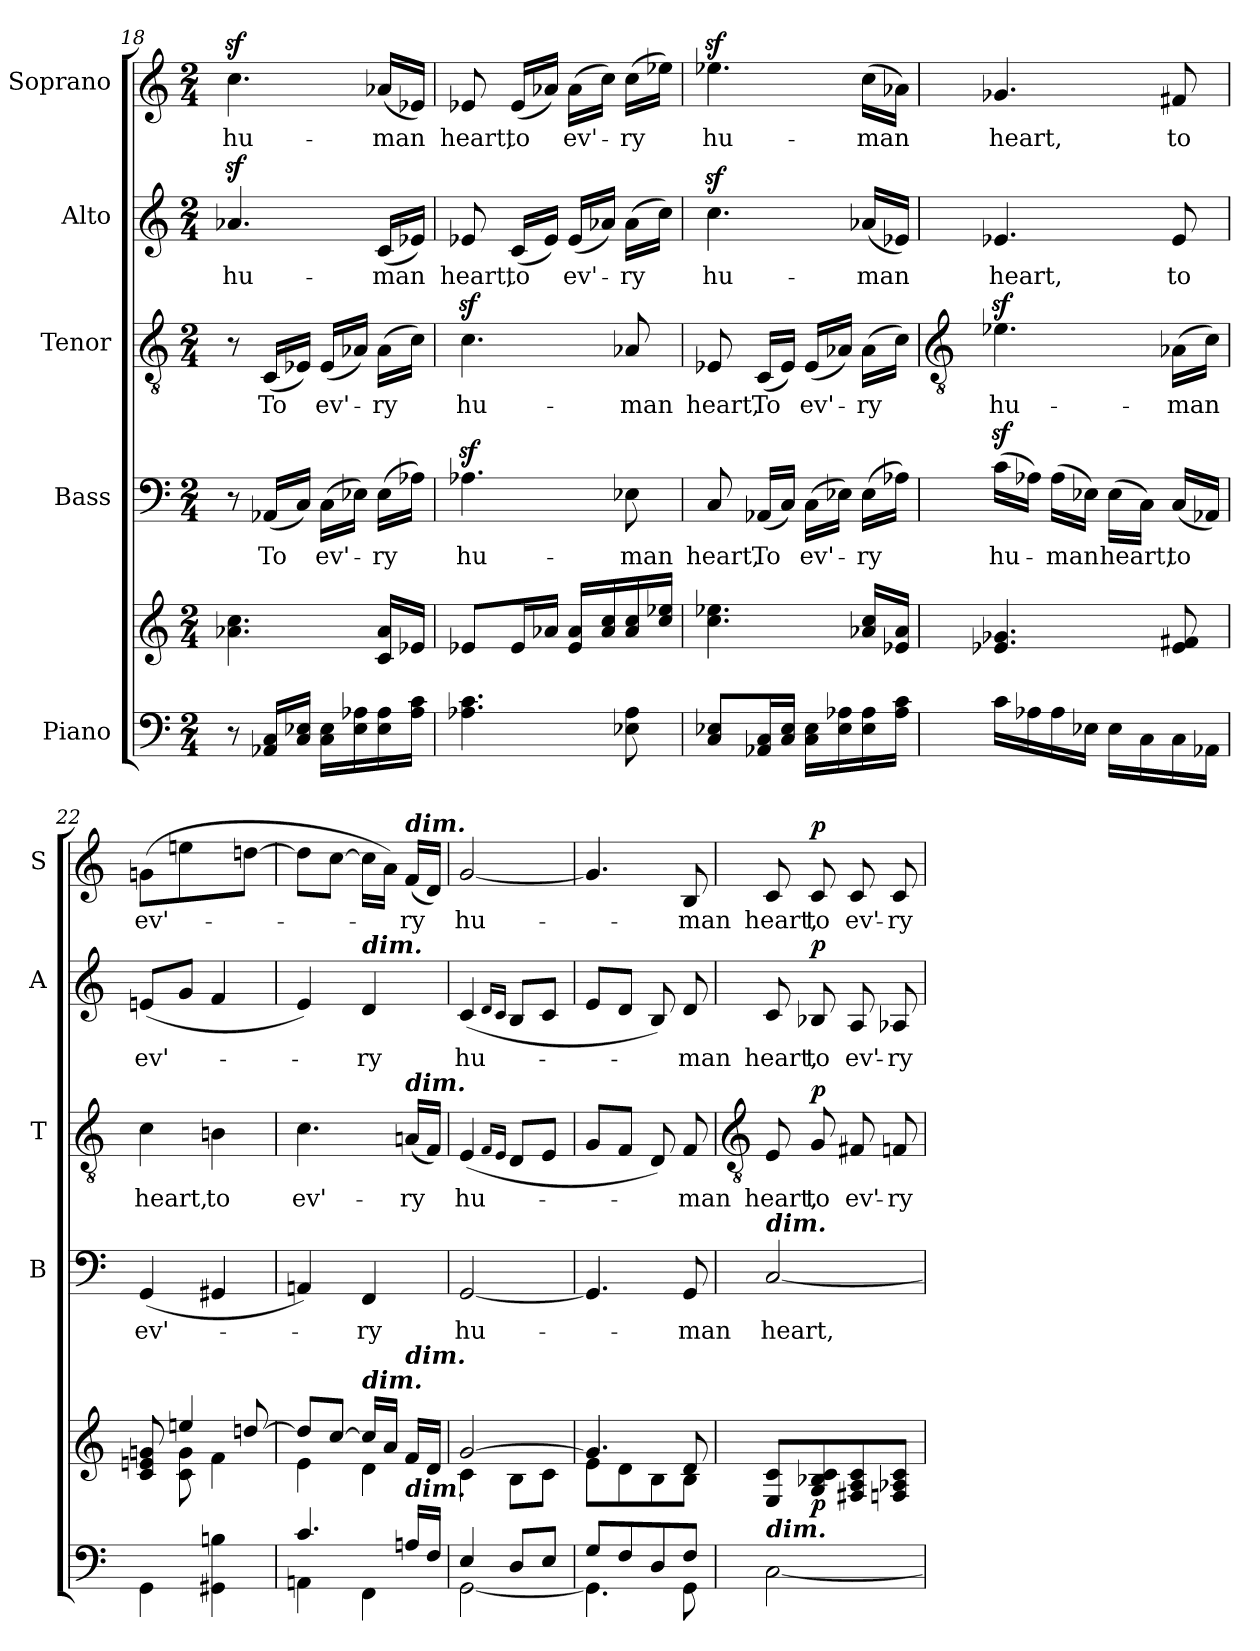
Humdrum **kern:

**kern	**kern	**dynam	**kern	**text	**kern	**text	**dynam	**kern	**text	**dynam	**kern	**text	**dynam
*part5	*part5	*part5	*part4	*part4	*part3	*part3	*part3	*part2	*part2	*part2	*part1	*part1	*part1
*staff6	*staff5	*staff5/6	*staff4	*staff4	*staff3	*staff3	*staff3	*staff2	*staff2	*staff2	*staff1	*staff1	*staff1
*I"Piano	*	*	*I"Bass	*	*I"Tenor	*	*	*I"Alto	*	*	*I"Soprano	*	*
*	*	*	*I'B	*	*I'T	*	*	*I'A	*	*	*I'S	*	*
*clefF4	*clefG2	*	*clefF4	*	*clefGv2	*	*	*clefG2	*	*	*clefG2	*	*
*k[]	*k[]	*	*k[]	*	*k[]	*	*	*k[]	*	*	*k[]	*	*
*C:	*C:	*	*C:	*	*C:	*	*	*C:	*	*	*C:	*	*
*M2/4	*M2/4	*	*M2/4	*	*M2/4	*	*	*M2/4	*	*	*M2/4	*	*
=18	=18	=18	=18	=18	=18	=18	=18	=18	=18	=18	=18	=18	=18
!	!	!	!	!	!	!	!	!	!LO:LY:b	!	!	!LO:LY:b	!
8r	4.a-X 4.cc	.	8r	.	8r	.	.	4.a-Xz<	hu-	.	4.ccz<	hu-	.
!	!	!	!	!LO:LY:b	!	!LO:LY:b	!	!	!	!	!	!	!
16AA-X 16CLL	.	.	(<16AA-XLL	To	(<16CLL	To	.	.	.	.	.	.	.
16C 16E-XJJ	.	.	16CJJ)	.	16E-XJJ)	.	.	.	.	.	.	.	.
!	!	!	!	!LO:LY:b	!	!LO:LY:b	!	!	!	!	!	!	!
16C 16E-LL	.	.	(>16CLL	ev'-	(<16E-LL	ev'-	.	.	.	.	.	.	.
16E- 16A-X	.	.	16E-XJJ)	.	16A-XJJ)	.	.	.	.	.	.	.	.
!	!	!	!	!LO:LY:b	!	!LO:LY:b	!	!	!LO:LY:b	!	!	!LO:LY:b	!
16E- 16A-	16c 16a-LL	.	(>16E-LL	ry	(>16A-LL	ry	.	(<16cLL	-man	.	(<16a-XLL	-man	.
16A- 16cJJ	16e-XJJ	.	16A-XJJ)	.	16cJJ)	.	.	16e-XJJ)	.	.	16e-XJJ)	.	.
=19	=19	=19	=19	=19	=19	=19	=19	=19	=19	=19	=19	=19	=19
!	!	!	!	!LO:LY:b	!	!LO:LY:b	!	!	!LO:LY:b	!	!	!LO:LY:b	!
4.A-X 4.c	8e-XL	.	4.A-Xz<	hu-	4.cz<	hu-	.	8e-X	heart,	.	8e-X	heart,	.
!	!	!	!	!	!	!	!	!	!LO:LY:b	!	!	!LO:LY:b	!
.	16e-L	.	.	.	.	.	.	(<16cLL	to	.	(<16e-LL	to	.
.	16a-XJJ	.	.	.	.	.	.	16e-JJ)	.	.	16a-XJJ)	.	.
!	!	!	!	!	!	!	!	!	!LO:LY:b	!	!	!LO:LY:b	!
.	16e- 16a-LL	.	.	.	.	.	.	(<16e-LL	ev'-	.	(>16a-LL	ev'-	.
.	16a- 16cc	.	.	.	.	.	.	16a-XJJ)	.	.	16ccJJ)	.	.
!	!	!	!	!LO:LY:b	!	!LO:LY:b	!	!	!LO:LY:b	!	!	!LO:LY:b	!
8E-X 8A-	16a- 16cc	.	8E-X	-man	8A-X	-man	.	(>16a-LL	ry	.	(>16ccLL	ry	.
.	16cc 16ee-XJJ	.	.	.	.	.	.	16ccJJ)	.	.	16ee-XJJ)	.	.
=20	=20	=20	=20	=20	=20	=20	=20	=20	=20	=20	=20	=20	=20
!	!	!	!	!LO:LY:b	!	!LO:LY:b	!	!	!LO:LY:b	!	!	!LO:LY:b	!
8C 8E-XL	4.cc 4.ee-X	.	8C	heart,	8E-X	heart,	.	4.ccz<	hu-	.	4.ee-Xz<	hu-	.
!	!	!	!	!LO:LY:b	!	!LO:LY:b	!	!	!	!	!	!	!
16AA-X 16CL	.	.	(<16AA-XLL	To	(<16CLL	To	.	.	.	.	.	.	.
16C 16E-JJ	.	.	16CJJ)	.	16E-JJ)	.	.	.	.	.	.	.	.
!	!	!	!	!LO:LY:b	!	!LO:LY:b	!	!	!	!	!	!	!
16C 16E-LL	.	.	(>16CLL	ev'-	(<16E-LL	ev'-	.	.	.	.	.	.	.
16E- 16A-X	.	.	16E-XJJ)	.	16A-XJJ)	.	.	.	.	.	.	.	.
!	!	!	!	!LO:LY:b	!	!LO:LY:b	!	!	!LO:LY:b	!	!	!LO:LY:b	!
16E- 16A-	16a-X 16ccLL	.	(>16E-LL	ry	(>16A-LL	ry	.	(<16a-XLL	-man	.	(>16ccLL	-man	.
16A- 16cJJ	16e-X 16a-JJ	.	16A-XJJ)	.	16cJJ)	.	.	16e-XJJ)	.	.	16a-XJJ)	.	.
!!LO:LB:g=z
=21	=21	=21	=21	=21	=21	=21	=21	=21	=21	=21	=21	=21	=21
*	*	*	*	*	*clefGv2	*	*	*	*	*	*	*	*
!LO:N:vis=1	!	!	!	!LO:LY:b	!	!LO:LY:b	!	!	!LO:LY:b	!	!	!LO:LY:b	!
*^	*^	*	*	*	*	*	*	*	*	*	*	*	*
2ryy	16c\LL	4.e-X/ 4.g-X/	2ryy	.	(>16cz<LL	hu-	4.e-Xz<	hu-	.	4.e-X	heart,	.	4.g-X	heart,	.
.	16A-X\	.	.	.	16A-XJJ)	.	.	.	.	.	.	.	.	.	.
!	!	!	!	!	!	!LO:LY:b	!	!	!	!	!	!	!	!	!
.	16A-\	.	.	.	(>16A-LL	man	.	.	.	.	.	.	.	.	.
.	16E-X\JJ	.	.	.	16E-XJJ)	.	.	.	.	.	.	.	.	.	.
!	!	!	!	!	!	!LO:LY:b	!	!	!	!	!	!	!	!	!
.	16E-\LL	.	.	.	(>16E-LL	heart,	.	.	.	.	.	.	.	.	.
.	16C\	.	.	.	16CJJ)	.	.	.	.	.	.	.	.	.	.
!	!	!	!	!	!	!LO:LY:b	!	!LO:LY:b	!	!	!LO:LY:b	!	!	!LO:LY:b	!
.	16C\	8e-/ 8f#X/	.	.	(<16CLL	to	(>16A-XLL	-man	.	8e-	to	.	8f#X	to	.
.	16AA-X\JJ	.	.	.	16AA-XJJ)	.	16cJJ)	.	.	.	.	.	.	.	.
=22	=22	=22	=22	=22	=22	=22	=22	=22	=22	=22	=22	=22	=22	=22	=22
!LO:N:vis=1	!	!	!	!	!	!LO:LY:b	!	!LO:LY:b	!	!	!LO:LY:b	!	!	!LO:LY:b	!
2ryy	4GG\	8c/ 8en/ 8gn/	8ryy	.	(<4GG	ev'-	4c	heart,	.	(<8enL	ev'-	.	(>8gnL	ev'-	.
.	.	4een/	8c\ 8g\	.	.	.	.	.	.	8gJ	.	.	4een	.	.
!	!	!	!	!	!	!	!	!LO:LY:b	!	!	!	!	!	!	!
.	4GG#X\ 4Bn\	.	4f\	.	4GG#X	.	4Bn	to	.	4f	.	.	.	.	.
.	.	[8ddn/	.	.	.	.	.	.	.	.	.	.	[8ddnJ	.	.
=23	=23	=23	=23	=23	=23	=23	=23	=23	=23	=23	=23	=23	=23	=23	=23
!	!	!	!	!	!	!	!	!LO:LY:b	!	!	!	!	!	!	!
4.c/	4AAn\	8dd/L]	4e\	.	4AAn)	.	4.c	ev'-	.	4e)	.	.	8ddL]	.	.
.	.	[8cc/J	.	.	.	.	.	.	.	.	.	.	[8ccJ	.	.
!	!	!	!	!	!	!	!	!	!	!LO:TX:a:Bi:t=dim.	!	!	!	!	!
!	!	!LO:TX:a:Bi:t=dim.	!	!	!	!	!	!	!	!	!	!	!	!	!
!	!	!	!	!	!	!LO:LY:b	!	!	!	!	!LO:LY:b	!	!	!	!
.	4FF\	16cc/LL]	4d\	.	4FF	ry	.	.	.	4d	ry	.	16ccLL]	.	.
.	.	16a/JJ	.	.	.	.	.	.	.	.	.	.	16aJJ)	.	.
!	!	!	!	!	!	!	!	!	!	!	!	!	!LO:TX:a:Bi:t=dim.	!	!
!	!	!	!	!	!	!	!LO:TX:a:Bi:t=dim.	!	!	!	!	!	!	!	!
!	!	!LO:TX:a:Bi:t=dim.	!	!	!	!	!	!	!	!	!	!	!	!	!
!LO:TX:a:Bi:t=dim.	!	!	!	!	!	!	!	!	!	!	!	!	!	!	!
!	!	!	!	!	!	!	!	!LO:LY:b	!	!	!	!	!	!LO:LY:b	!
16An/LL	.	16f/LL	.	.	.	.	(<16AnLL	-ry	.	.	.	.	(<16fLL	ry	.
16F/JJ	.	16d/JJ	.	.	.	.	16FJJ)	.	.	.	.	.	16dJJ)	.	.
=24	=24	=24	=24	=24	=24	=24	=24	=24	=24	=24	=24	=24	=24	=24	=24
!	!	!	!	!	!	!LO:LY:b	!	!LO:LY:b	!	!	!LO:LY:b	!	!	!LO:LY:b	!
4E/	[2GG\	[2g/	4c\	.	[2GG	hu-	(<4E	hu-	.	(<4c	hu-	.	[2g	hu-	.
.	.	.	.	.	.	.	16qqFLL	.	.	16qqdLL	.	.	.	.	.
.	.	.	.	.	.	.	16qqEJJ	.	.	16qqcJJ	.	.	.	.	.
8D/L	.	.	8B\L	.	.	.	8DL	.	.	8BL	.	.	.	.	.
8E/J	.	.	8c\J	.	.	.	8EJ	.	.	8cJ	.	.	.	.	.
=25	=25	=25	=25	=25	=25	=25	=25	=25	=25	=25	=25	=25	=25	=25	=25
8G/L	4.GG\]	4.g/]	8e\L	.	4.GG]	.	8GL	.	.	8eL	.	.	4.g]	.	.
8F/	.	.	8d\	.	.	.	8FJ	.	.	8dJ	.	.	.	.	.
8D/	.	.	8B\	.	.	.	8D)	.	.	8B)	.	.	.	.	.
!	!	!	!	!	!	!LO:LY:b	!	!LO:LY:b	!	!	!LO:LY:b	!	!	!LO:LY:b	!
8F/J	8GG\	8d/	8B\J	.	8GG	man	8F	man	.	8d	man	.	8B	man	.
*	*	*v	*v	*	*	*	*	*	*	*	*	*	*	*	*
!!LO:LB:g=z
=26	=26	=26	=26	=26	=26	=26	=26	=26	=26	=26	=26	=26	=26	=26
*	*	*	*	*	*	*clefGv2	*	*	*	*	*	*	*	*
*	*	*^	*	*	*	*	*	*	*	*	*	*	*	*
!	!	!	!	!	!LO:TX:a:Bi:t=dim.	!	!	!	!	!	!	!	!	!	!
!LO:TX:a:Bi:t=dim.	!	!	!	!	!	!	!	!	!	!	!	!	!	!	!
!LO:N:vis=1	!	!	!	!	!	!LO:LY:b	!	!LO:LY:b	!	!	!LO:LY:b	!	!	!LO:LY:b	!
*	*	*v	*v	*	*	*	*	*	*	*	*	*	*	*	*
2ryy	[2C\	8E 8cL	.	[2C	heart,	8E	heart,	.	8c	heart,	.	8c	heart,	.
!	!	!	!LO:DY:b	!	!	!	!LO:LY:b	!LO:DY:b	!	!LO:LY:b	!LO:DY:b	!	!LO:LY:b	!LO:DY:b
.	.	8G 8B-X 8c	p	.	.	8G	to	p	8B-X	to	p	8c	to	p
!	!	!	!	!	!	!	!LO:LY:b	!	!	!LO:LY:b	!	!	!LO:LY:b	!
.	.	8F#X 8A 8c	.	.	.	8F#X	ev'-	.	8A	ev'-	.	8c	ev'-	.
!	!	!	!	!	!	!	!LO:LY:b	!	!	!LO:LY:b	!	!	!LO:LY:b	!
.	.	8Fn 8A-X 8cJ	.	.	.	8Fn	-ry	.	8A-X	-ry	.	8c	-ry	.
*v	*v	*	*	*	*	*	*	*	*	*	*	*	*	*
=	=	=	=	=	=	=	=	=	=	=	=	=	=
*-	*-	*-	*-	*-	*-	*-	*-	*-	*-	*-	*-	*-	*-
